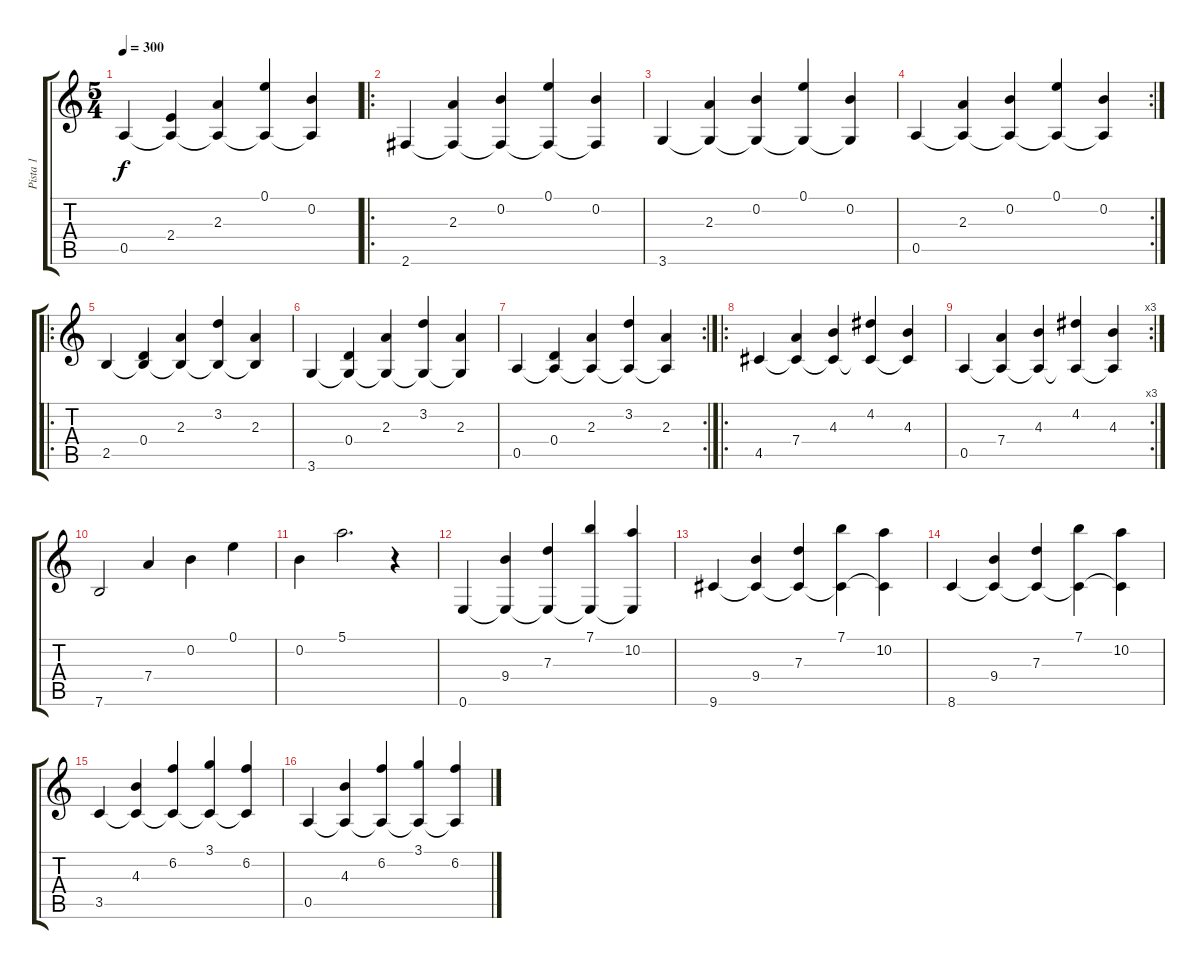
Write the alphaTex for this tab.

\track ("Pista 1" "Pista 1") {instrument acousticguitarsteel}
\staff {score tabs}
\tuning (E4 B3 G3 D3 A2 E2) {hide}
\ts (5 4)
\tempo 300
\clef g2
\ks c
0.5.4{dy f} (2.4 0.5{t}).4 (2.3 0.5{t}).4 (0.1 0.5{t}).4 (0.2 0.5{t}).4 |
\ro
2.6.4 (2.3 2.6{t}).4 (0.2 2.6{t}).4 (0.1 2.6{t}).4 (0.2 2.6{t}).4 |
3.6.4 (2.3 3.6{t}).4 (0.2 3.6{t}).4 (0.1 3.6{t}).4 (0.2 3.6{t}).4 |
\rc 2
0.5.4 (2.3 0.5{t}).4 (0.2 0.5{t}).4 (0.1 0.5{t}).4 (0.2 0.5{t}).4 |
\ro
2.5.4 (0.4 2.5{t}).4 (2.3 2.5{t}).4 (3.2 2.5{t}).4 (2.3 2.5{t}).4 |
3.6.4 (0.4 3.6{t}).4 (2.3 3.6{t}).4 (3.2 3.6{t}).4 (2.3 3.6{t}).4 |
\rc 2
0.5.4 (0.4 0.5{t}).4 (2.3 0.5{t}).4 (3.2 0.5{t}).4 (2.3 0.5{t}).4 |
\ro
4.5.4 (7.4 4.5{t}).4 (4.3 4.5{t}).4 (4.2 4.5{t}).4 (4.3 4.5{t}).4 |
\rc 3
0.5.4 (7.4 0.5{t}).4 (4.3 0.5{t}).4 (4.2 0.5{t}).4 (4.3 0.5{t}).4 |
7.6.2 7.4.4 0.2.4 0.1.4 |
0.2.4 5.1.2{d} r.4 |
0.6.4 (9.4 0.6{t}).4 (7.3 0.6{t}).4 (7.1 0.6{t}).4 (10.2 0.6{t}).4 |
9.6.4 (9.4 9.6{t}).4 (7.3 9.6{t}).4 (7.1 9.6{t}).4 (10.2 9.6{t}).4 |
8.6.4 (9.4 8.6{t}).4 (7.3 8.6{t}).4 (7.1 8.6{t}).4 (10.2 8.6{t}).4 |
3.5.4 (4.3 3.5{t}).4 (6.2 3.5{t}).4 (3.1 3.5{t}).4 (6.2 3.5{t}).4 |
0.5.4 (4.3 0.5{t}).4 (6.2 0.5{t}).4 (3.1 0.5{t}).4 (6.2 0.5{t}).4
